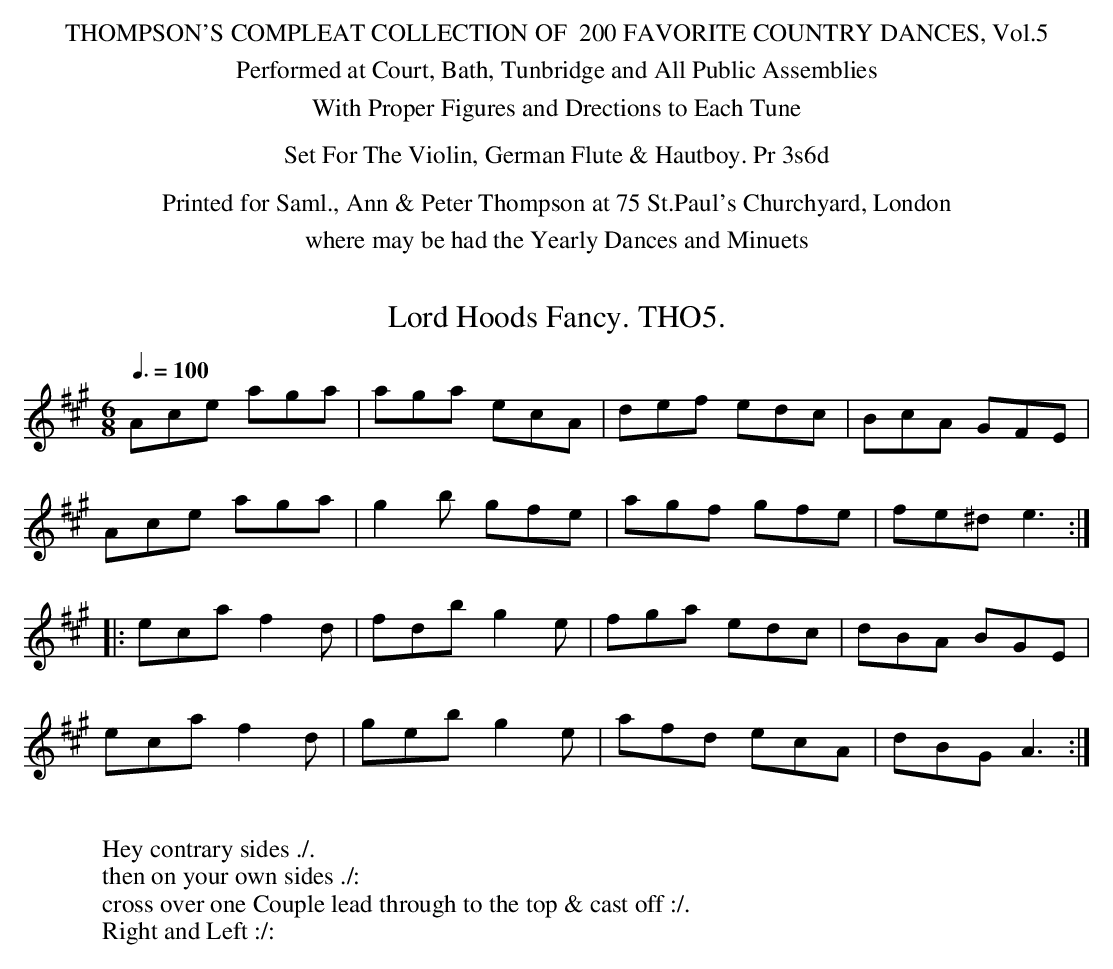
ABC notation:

X:1
T:Lord Hoods Fancy. THO5.
M:6/8
L:1/8
Q:3/8=100
K:A
Ace aga|aga ecA|def edc|BcA GFE|
Ace aga|g2b gfe|agf gfe|fe^d e3:|
|:eca f2d|fdb g2e|fga edc|dBA BGE|
eca f2d|geb g2e|afd ecA|dBG A3:|
W:
W:Hey contrary sides ./.
W:then on your own sides ./:
W:cross over one Couple lead through to the top & cast off :/.
W:Right and Left :/:
